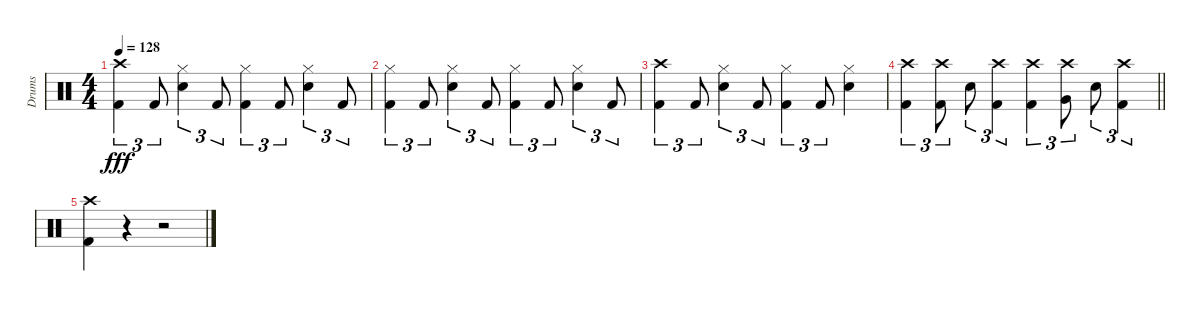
\track ("Drums" "Drums") {instrument percussion}
\staff {score}
\articulation defaults
\ts (4 4)
\tempo 128
\clef neutral
\ks c
("Crash high (hit)" "Kick (hit) 2").4{tu (3 2) dy fff} "Kick (hit) 2".8{tu (3 2)} ("Hi-Hat (closed)" "Snare (hit) 2").4{tu (3 2)} "Kick (hit) 2".8{tu (3 2)} ("Kick (hit) 2" "Hi-Hat (closed)").4{tu (3 2)} "Kick (hit) 2".8{tu (3 2)} ("Hi-Hat (closed)" "Snare (hit) 2").4{tu (3 2)} "Kick (hit) 2".8{tu (3 2)} |
("Kick (hit) 2" "Hi-Hat (closed)").4{tu (3 2)} "Kick (hit) 2".8{tu (3 2)} ("Hi-Hat (closed)" "Snare (hit) 2").4{tu (3 2)} "Kick (hit) 2".8{tu (3 2)} ("Kick (hit) 2" "Hi-Hat (closed)").4{tu (3 2)} "Kick (hit) 2".8{tu (3 2)} ("Hi-Hat (closed)" "Snare (hit) 2").4{tu (3 2)} "Kick (hit) 2".8{tu (3 2)} |
("Crash high (hit)" "Kick (hit) 2").4{tu (3 2)} "Kick (hit) 2".8{tu (3 2)} ("Hi-Hat (closed)" "Snare (hit) 2").4{tu (3 2)} "Kick (hit) 2".8{tu (3 2)} ("Kick (hit) 2" "Hi-Hat (closed)").4{tu (3 2)} "Kick (hit) 2".8{tu (3 2)} ("Hi-Hat (closed)" "Snare (hit) 2").4 |
\barLineRight lightlight
("Kick (hit) 2" "Crash high (hit)").4{tu (3 2)} ("Kick (hit) 2" "Crash high (hit)").8{tu (3 2)} "Snare (hit) 2".8{tu (3 2)} ("Kick (hit) 2" "Crash high (hit)").4{tu (3 2)} ("Kick (hit) 2" "Crash high (hit)").4{tu (3 2)} ("Very Low Tom (hit)" "Crash high (hit)").8{tu (3 2)} "Snare (hit) 2".8{tu (3 2)} ("Kick (hit) 2" "Crash high (hit)").4{tu (3 2)} |
("Kick (hit) 2" "Crash high (hit)").4 r.4 r.2
